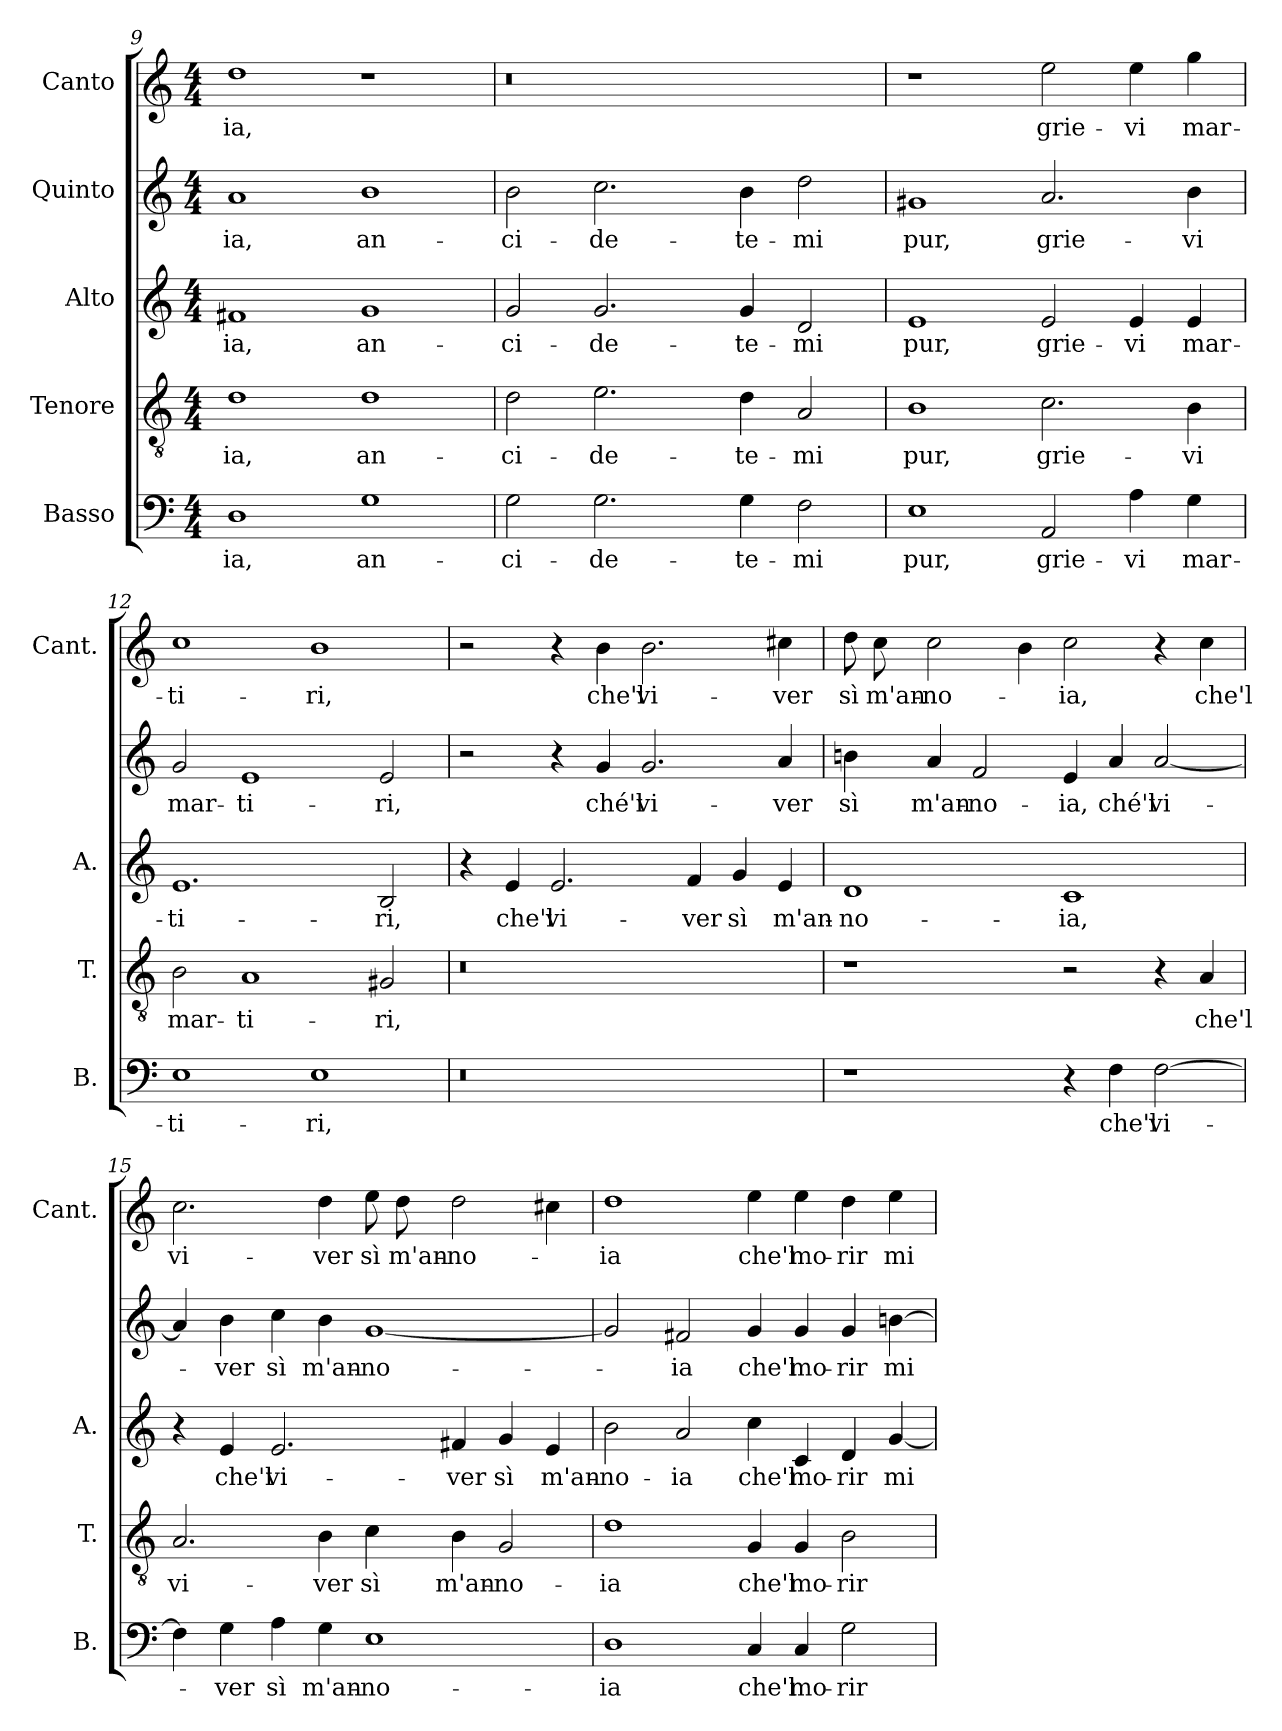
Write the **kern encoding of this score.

**kern	**text	**kern	**text	**kern	**text	**kern	**text	**kern	**text
*part5	*part5	*part4	*part4	*part3	*part3	*part2	*part2	*part1	*part1
*staff5	*staff5	*staff4	*staff4	*staff3	*staff3	*staff2	*staff2	*staff1	*staff1
*I"Basso	*	*I"Tenore	*	*I"Alto	*	*I"Quinto	*	*I"Canto	*
*I'B.	*	*I'T.	*	*I'A.	*	*	*	*I'Cant.	*
*clefF4	*	*clefGv2	*	*clefG2	*	*clefG2	*	*clefG2	*
*k[]	*	*k[]	*	*k[]	*	*k[]	*	*k[]	*
*C:	*	*C:	*	*C:	*	*C:	*	*C:	*
*M4/4	*	*M4/4	*	*M4/4	*	*M4/4	*	*M4/4	*
=9	=9	=9	=9	=9	=9	=9	=9	=9	=9
1D\	-ia,	1d\	-ia,	1f#X/	-ia,	1a/	-ia,	1dd\	-ia,
1G\	an-	1d\	an-	1g/	an-	1b\	an-	1r	.
=10	=10	=10	=10	=10	=10	=10	=10	=10	=10
!	!	!	!	!	!	!	!	!LO:N:vis=0	!
2G\	-ci-	2d\	-ci-	2g/	-ci-	2b\	-ci-	1r	.
2.G\	-de-	2.e\	-de-	2.g/	-de-	2.cc\	-de-	.	.
.	.	.	.	.	.	.	.	1ryy	.
4G\	-te-	4d\	-te-	4g/	-te-	4b\	-te-	.	.
2F\	-mi	2A/	-mi	2d/	-mi	2dd\	-mi	.	.
=11	=11	=11	=11	=11	=11	=11	=11	=11	=11
1E\	pur,	1B\	pur,	1e/	pur,	1g#X/	pur,	1r	.
2AA/	grie-	2.c\	grie-	2e/	grie-	2.a/	grie-	2ee\	grie-
4A\	-vi	.	.	4e/	-vi	.	.	4ee\	-vi
4G\	mar-	4B\	-vi	4e/	mar-	4b\	-vi	4gg\	mar-
=12	=12	=12	=12	=12	=12	=12	=12	=12	=12
1E\	-ti-	2B\	mar-	1.e/	-ti-	2g/	mar-	1cc\	-ti-
.	.	1A/	-ti-	.	.	1e/	-ti-	.	.
1E\	-ri,	.	.	.	.	.	.	1b\	-ri,
.	.	2G#X/	-ri,	2B/	-ri,	2e/	-ri,	.	.
=13	=13	=13	=13	=13	=13	=13	=13	=13	=13
!LO:N:vis=0	!	!LO:N:vis=0	!	!	!	!	!	!	!
1r	.	1r	.	4r	.	2r	.	2r	.
.	.	.	.	4e/	che'l	.	.	.	.
.	.	.	.	2.e/	vi-	4r	.	4r	.
.	.	.	.	.	.	4g/	ché'l	4b\	che'l
1ryy	.	1ryy	.	.	.	2.g/	vi-	2.b\	vi-
.	.	.	.	4f/	-ver	.	.	.	.
.	.	.	.	4g/	sì	.	.	.	.
.	.	.	.	4e/	m'an-	4a/	-ver	4cc#X\	-ver
=14	=14	=14	=14	=14	=14	=14	=14	=14	=14
1r	.	1r	.	1d/	-no-	4bn\	sì	8dd\	sì
.	.	.	.	.	.	.	.	8cc\	m'an-
.	.	.	.	.	.	4a/	m'an-	2cc\	-no-
.	.	.	.	.	.	2f/	-no-	.	.
.	.	.	.	.	.	.	.	4b\	.
4r	.	2r	.	1c/	-ia,	4e/	-ia,	2cc\	-ia,
4F\	che'l	.	.	.	.	4a/	ché'l	.	.
[2F\	vi-	4r	.	.	.	[2a/	vi-	4r	.
.	.	4A/	che'l	.	.	.	.	4cc\	che'l
=15	=15	=15	=15	=15	=15	=15	=15	=15	=15
4F\]	.	2.A/	vi-	4r	.	4a/]	.	2.cc\	vi-
4G\	-ver	.	.	4e/	che'l	4b\	-ver	.	.
4A\	sì	.	.	2.e/	vi-	4cc\	sì	.	.
4G\	m'an-	4B\	-ver	.	.	4b\	m'an-	4dd\	-ver
1E\	-no-	4c\	sì	.	.	[1g/	-no-	8ee\	sì
.	.	.	.	.	.	.	.	8dd\	m'an-
.	.	4B\	m'an-	4f#X/	-ver	.	.	2dd\	-no-
.	.	2G/	-no-	4g/	sì	.	.	.	.
.	.	.	.	4e/	m'an-	.	.	4cc#X\	.
=16	=16	=16	=16	=16	=16	=16	=16	=16	=16
1D\	-ia	1d\	-ia	2b\	-no-	2g/]	.	1dd\	-ia
.	.	.	.	2a/	-ia	2f#X/	-ia	.	.
4C/	che'l	4G/	che'l	4cc\	che'l	4g/	che'l	4ee\	che'l
4C/	mo-	4G/	mo-	4c/	mo-	4g/	mo-	4ee\	mo-
2G\	-rir	2B\	-rir	4d/	-rir	4g/	-rir	4dd\	-rir
.	.	.	.	[4g/	mi	[4bn\	mi	4ee\	mi
=	=	=	=	=	=	=	=	=	=
*-	*-	*-	*-	*-	*-	*-	*-	*-	*-
